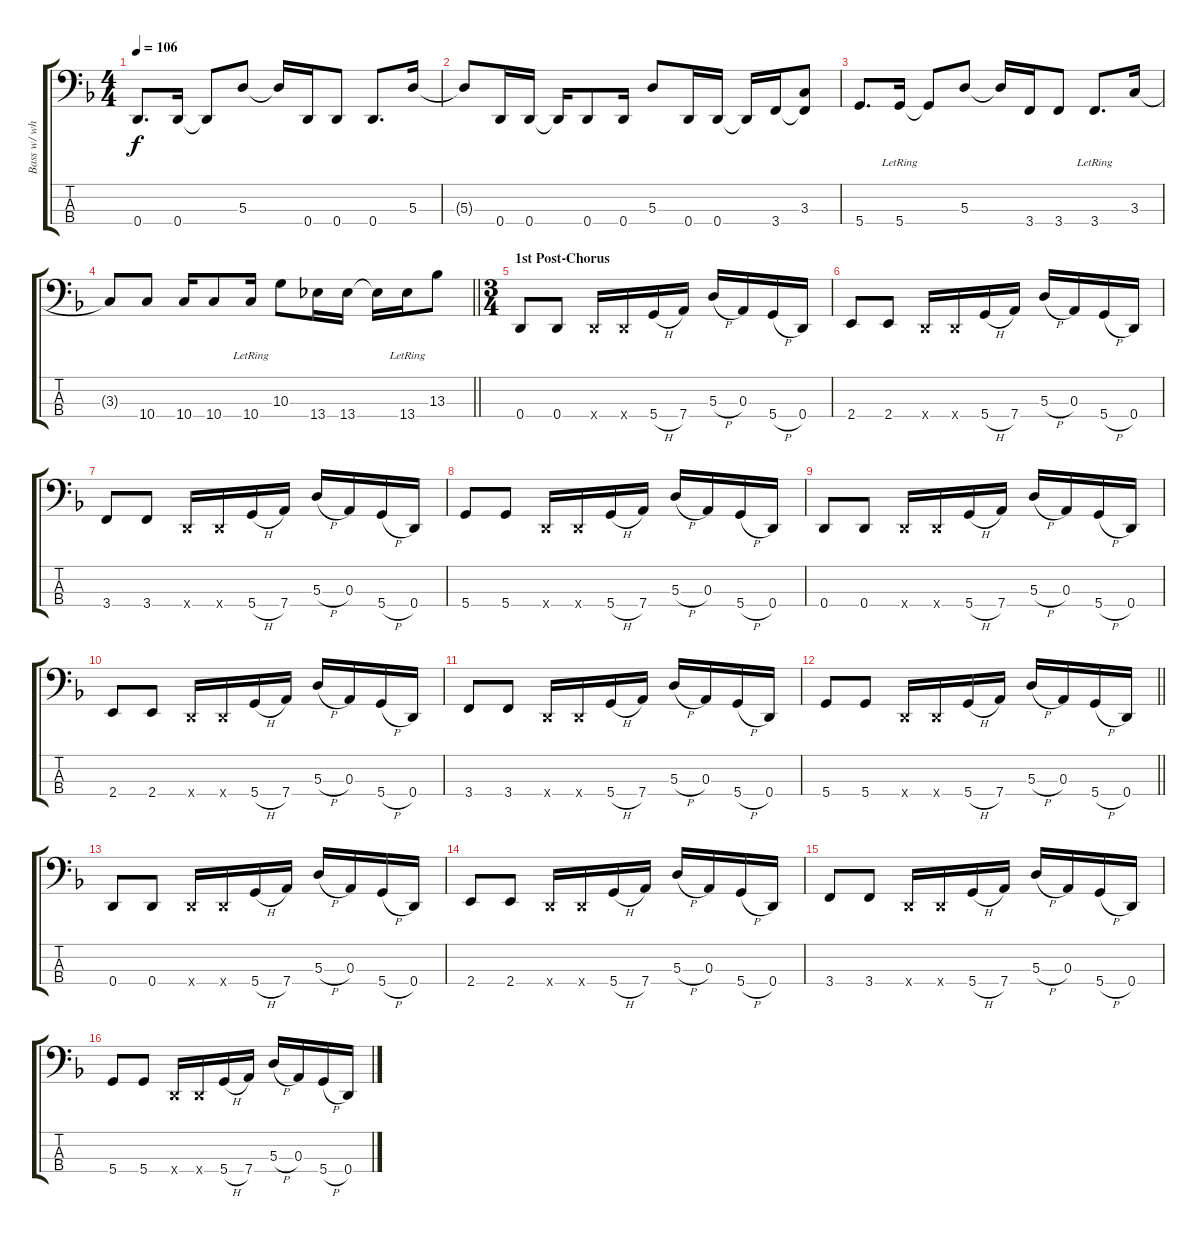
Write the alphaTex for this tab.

\track ("Bass w/ whammy, auto-wah, delay and fuzz" "Bass w/ wh") {instrument electricbasspick}
\staff {score tabs}
\tuning (G2 D2 A1 D1) {hide}
\ts (4 4)
\tempo 106
\clef f4
\ks dminor
0.4.8{d dy f} 0.4.16 0.4{t}.8 5.3.8 5.3{t}.16 0.4.16 0.4.8 0.4.8{d} 5.3.16 |
5.3{t}.8 0.4.16 0.4.16 0.4{t}.16 0.4.8 0.4.16 5.3.8 0.4.16 0.4.16 0.4{t}.16 3.4.16 (3.3 3.4{t}).8 |
5.4.8{d} 5.4{lr}.16 5.4{t}.8 5.3.8 5.3{t}.16 3.4.16 3.4.8 3.4{lr}.8{d} 3.3.16 |
\barLineRight lightlight
3.3{t}.8 10.4.8 10.4.16 10.4.8 10.4{lr}.16 10.3.8 13.4.16 13.4.16 13.4{t}.16 13.4{lr}.16 13.3.8 |
\ts (3 4)
\section ("" "1st Post-Chorus")
0.4.8 0.4.8 0.4{x}.16 0.4{x}.16 5.4{h}.16 7.4.16 5.3{h}.16 0.3.16 5.4{h}.16 0.4.16 |
2.4.8 2.4.8 0.4{x}.16 0.4{x}.16 5.4{h}.16 7.4.16 5.3{h}.16 0.3.16 5.4{h}.16 0.4.16 |
3.4.8 3.4.8 0.4{x}.16 0.4{x}.16 5.4{h}.16 7.4.16 5.3{h}.16 0.3.16 5.4{h}.16 0.4.16 |
5.4.8 5.4.8 0.4{x}.16 0.4{x}.16 5.4{h}.16 7.4.16 5.3{h}.16 0.3.16 5.4{h}.16 0.4.16 |
0.4.8 0.4.8 0.4{x}.16 0.4{x}.16 5.4{h}.16 7.4.16 5.3{h}.16 0.3.16 5.4{h}.16 0.4.16 |
2.4.8 2.4.8 0.4{x}.16 0.4{x}.16 5.4{h}.16 7.4.16 5.3{h}.16 0.3.16 5.4{h}.16 0.4.16 |
3.4.8 3.4.8 0.4{x}.16 0.4{x}.16 5.4{h}.16 7.4.16 5.3{h}.16 0.3.16 5.4{h}.16 0.4.16 |
\barLineRight lightlight
5.4.8 5.4.8 0.4{x}.16 0.4{x}.16 5.4{h}.16 7.4.16 5.3{h}.16 0.3.16 5.4{h}.16 0.4.16 |
0.4.8 0.4.8 0.4{x}.16 0.4{x}.16 5.4{h}.16 7.4.16 5.3{h}.16 0.3.16 5.4{h}.16 0.4.16 |
2.4.8 2.4.8 0.4{x}.16 0.4{x}.16 5.4{h}.16 7.4.16 5.3{h}.16 0.3.16 5.4{h}.16 0.4.16 |
3.4.8 3.4.8 0.4{x}.16 0.4{x}.16 5.4{h}.16 7.4.16 5.3{h}.16 0.3.16 5.4{h}.16 0.4.16 |
5.4.8 5.4.8 0.4{x}.16 0.4{x}.16 5.4{h}.16 7.4.16 5.3{h}.16 0.3.16 5.4{h}.16 0.4.16
